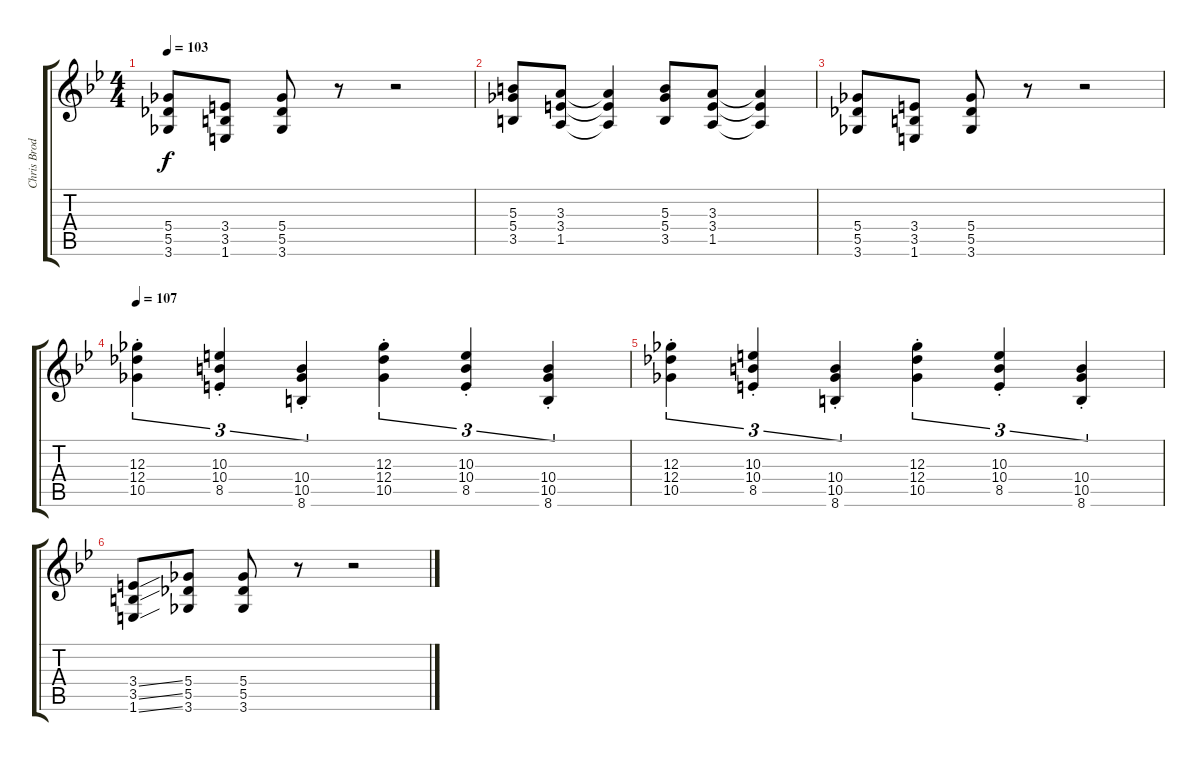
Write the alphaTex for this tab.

\track ("Chris Broderick" "Chris Brod") {instrument overdrivenguitar}
\staff {score tabs}
\tuning (Eb4 Bb3 Gb3 Db3 Ab2 Eb2) {hide}
\ts (4 4)
\tempo 103
\clef g2
\ks bb
(5.4 5.5 3.6).8{dy f} (3.4 3.5 1.6).8 (5.4 5.5 3.6).8 r.8 r.2 |
(5.3 5.4 3.5).8 (3.3 3.4 1.5).8 (3.3{t} 3.4{t} 1.5{t}).4 (5.3 5.4 3.5).8 (3.3 3.4 1.5).8 (3.3{t} 3.4{t} 1.5{t}).4 |
(5.4 5.5 3.6).8 (3.4 3.5 1.6).8 (5.4 5.5 3.6).8 r.8 r.2 |
\tempo 107
(12.3{st} 12.4{st} 10.5{st}).4{tu (3 2)} (10.3{st} 10.4{st} 8.5{st}).4{tu (3 2)} (10.4{st} 10.5{st} 8.6{st}).4{tu (3 2)} (12.3{st} 12.4{st} 10.5{st}).4{tu (3 2)} (10.3{st} 10.4{st} 8.5{st}).4{tu (3 2)} (10.4{st} 10.5{st} 8.6{st}).4{tu (3 2)} |
(12.3{st} 12.4{st} 10.5{st}).4{tu (3 2)} (10.3{st} 10.4{st} 8.5{st}).4{tu (3 2)} (10.4{st} 10.5{st} 8.6{st}).4{tu (3 2)} (12.3{st} 12.4{st} 10.5{st}).4{tu (3 2)} (10.3{st} 10.4{st} 8.5{st}).4{tu (3 2)} (10.4{st} 10.5{st} 8.6{st}).4{tu (3 2)} |
(3.4{ss} 3.5{ss} 1.6{ss}).8 (5.4 5.5 3.6).8 (5.4 5.5 3.6).8 r.8 r.2
